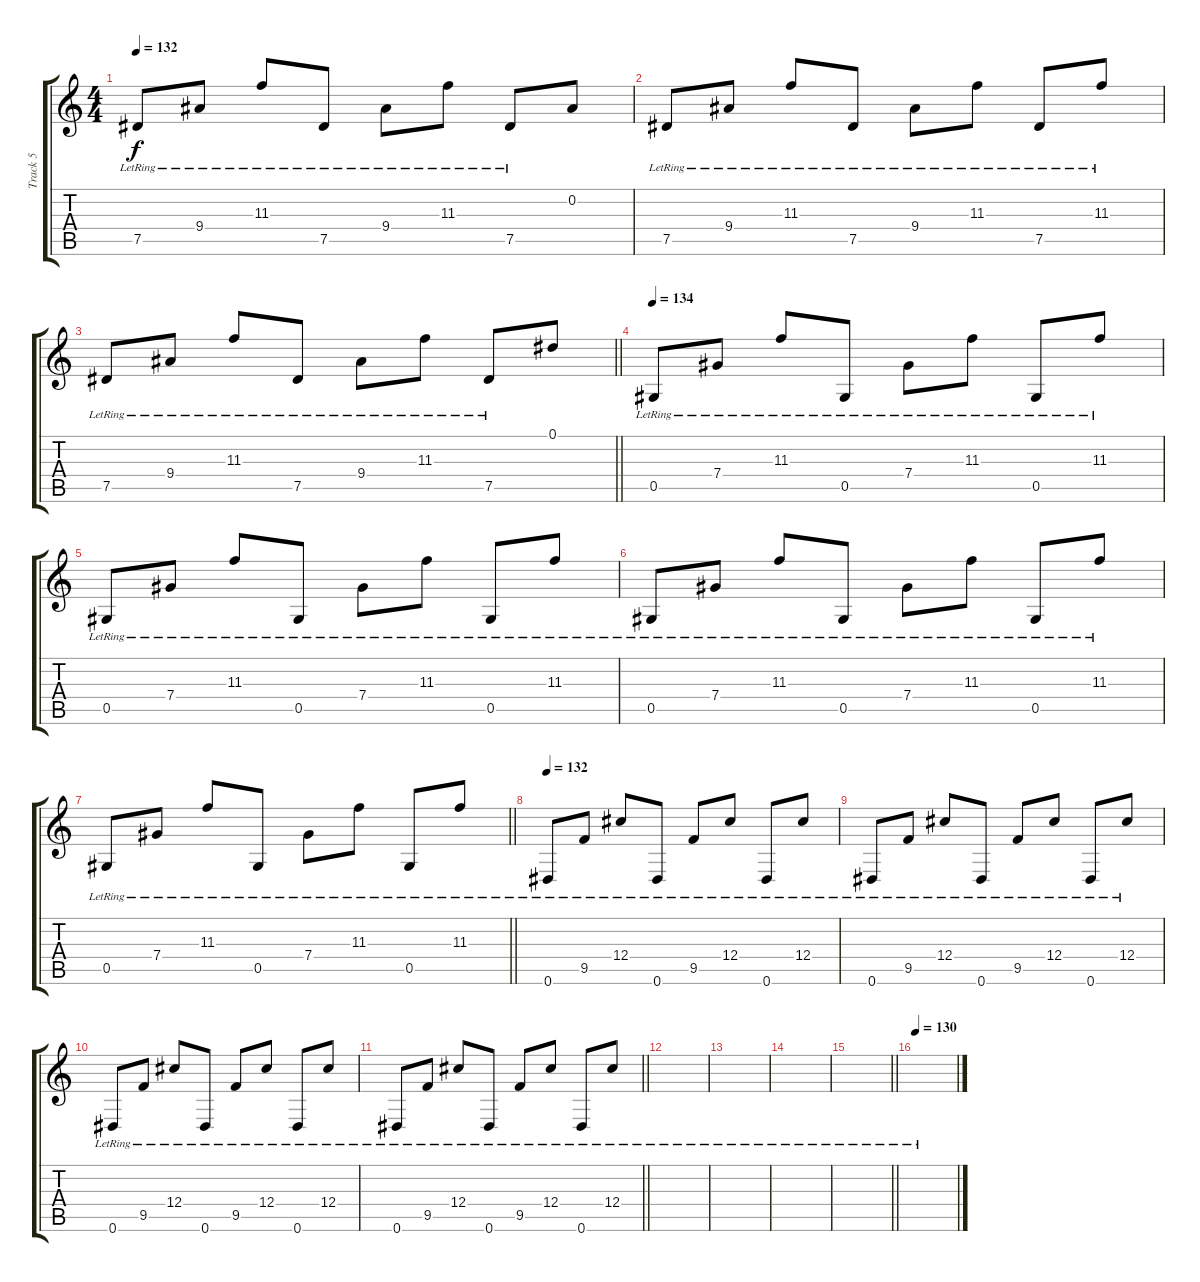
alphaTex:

\track ("Track 5" "Track 5") {instrument electricguitarclean}
\staff {score tabs}
\tuning (Eb4 Bb3 Gb3 Db3 Ab2 Eb2) {hide}
\ts (4 4)
\tempo 132
\clef g2
\ks c
7.5{lr}.8{dy f} 9.4{lr}.8 11.3{lr}.8 7.5{lr}.8 9.4{lr}.8 11.3{lr}.8 7.5{lr}.8 0.2.8 |
7.5{lr}.8 9.4{lr}.8 11.3{lr}.8 7.5{lr}.8 9.4{lr}.8 11.3{lr}.8 7.5{lr}.8 11.3{lr}.8 |
\barLineRight lightlight
7.5{lr}.8 9.4{lr}.8 11.3{lr}.8 7.5{lr}.8 9.4{lr}.8 11.3{lr}.8 7.5{lr}.8 0.1.8 |
\section ("" "")
\tempo 134
0.5{lr}.8 7.4{lr}.8 11.3{lr}.8 0.5{lr}.8 7.4{lr}.8 11.3{lr}.8 0.5{lr}.8 11.3{lr}.8 |
0.5{lr}.8 7.4{lr}.8 11.3{lr}.8 0.5{lr}.8 7.4{lr}.8 11.3{lr}.8 0.5{lr}.8 11.3{lr}.8 |
0.5{lr}.8 7.4{lr}.8 11.3{lr}.8 0.5{lr}.8 7.4{lr}.8 11.3{lr}.8 0.5{lr}.8 11.3{lr}.8 |
\barLineRight lightlight
0.5{lr}.8 7.4{lr}.8 11.3{lr}.8 0.5{lr}.8 7.4{lr}.8 11.3{lr}.8 0.5{lr}.8 11.3{lr}.8 |
\section ("" "")
\tempo 132
0.6{lr}.8 9.5{lr}.8 12.4{lr}.8 0.6{lr}.8 9.5{lr}.8 12.4{lr}.8 0.6{lr}.8 12.4{lr}.8 |
0.6{lr}.8 9.5{lr}.8 12.4{lr}.8 0.6{lr}.8 9.5{lr}.8 12.4{lr}.8 0.6{lr}.8 12.4{lr}.8 |
0.6{lr}.8 9.5{lr}.8 12.4{lr}.8 0.6{lr}.8 9.5{lr}.8 12.4{lr}.8 0.6{lr}.8 12.4{lr}.8 |
\barLineRight lightlight
0.6{lr}.8 9.5{lr}.8 12.4{lr}.8 0.6{lr}.8 9.5{lr}.8 12.4{lr}.8 0.6{lr}.8 12.4{lr}.8 |
\section ("" "")
|
|
|
\barLineRight lightlight
|
\section ("" "")
\tempo 130
